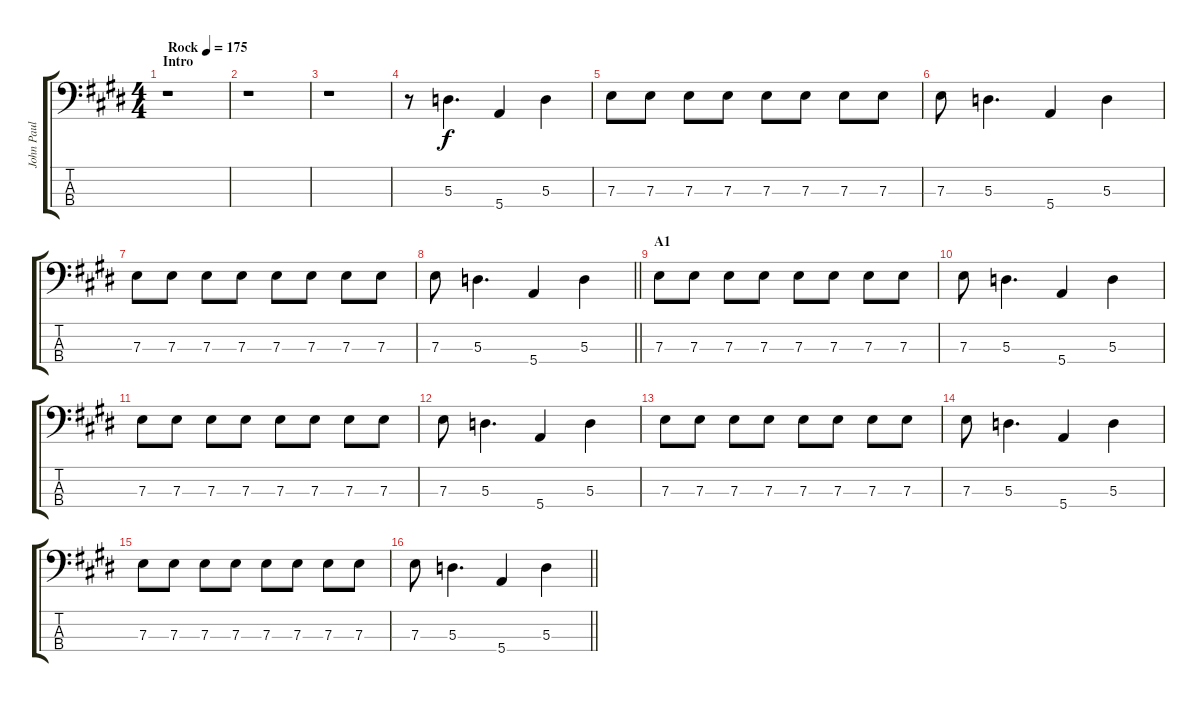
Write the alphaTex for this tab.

\track ("John Paul Jones" "John Paul ") {instrument electricbassfinger}
\staff {score tabs}
\tuning (G2 D2 A1 E1) {hide}
\ts (4 4)
\section ("" "Intro")
\tempo (175 "Rock")
\clef f4
\ks e
r.1{dy f instrument electricbassfinger} |
r.1 |
r.1 |
r.8 5.3.4{d} 5.4.4 5.3.4 |
7.3.8 7.3.8 7.3.8 7.3.8 7.3.8 7.3.8 7.3.8 7.3.8 |
7.3.8 5.3.4{d} 5.4.4 5.3.4 |
7.3.8 7.3.8 7.3.8 7.3.8 7.3.8 7.3.8 7.3.8 7.3.8 |
\barLineRight lightlight
7.3.8 5.3.4{d} 5.4.4 5.3.4 |
\section ("" "A1")
7.3.8 7.3.8 7.3.8 7.3.8 7.3.8 7.3.8 7.3.8 7.3.8 |
7.3.8 5.3.4{d} 5.4.4 5.3.4 |
7.3.8 7.3.8 7.3.8 7.3.8 7.3.8 7.3.8 7.3.8 7.3.8 |
7.3.8 5.3.4{d} 5.4.4 5.3.4 |
7.3.8 7.3.8 7.3.8 7.3.8 7.3.8 7.3.8 7.3.8 7.3.8 |
7.3.8 5.3.4{d} 5.4.4 5.3.4 |
7.3.8 7.3.8 7.3.8 7.3.8 7.3.8 7.3.8 7.3.8 7.3.8 |
\barLineRight lightlight
7.3.8 5.3.4{d} 5.4.4 5.3.4
